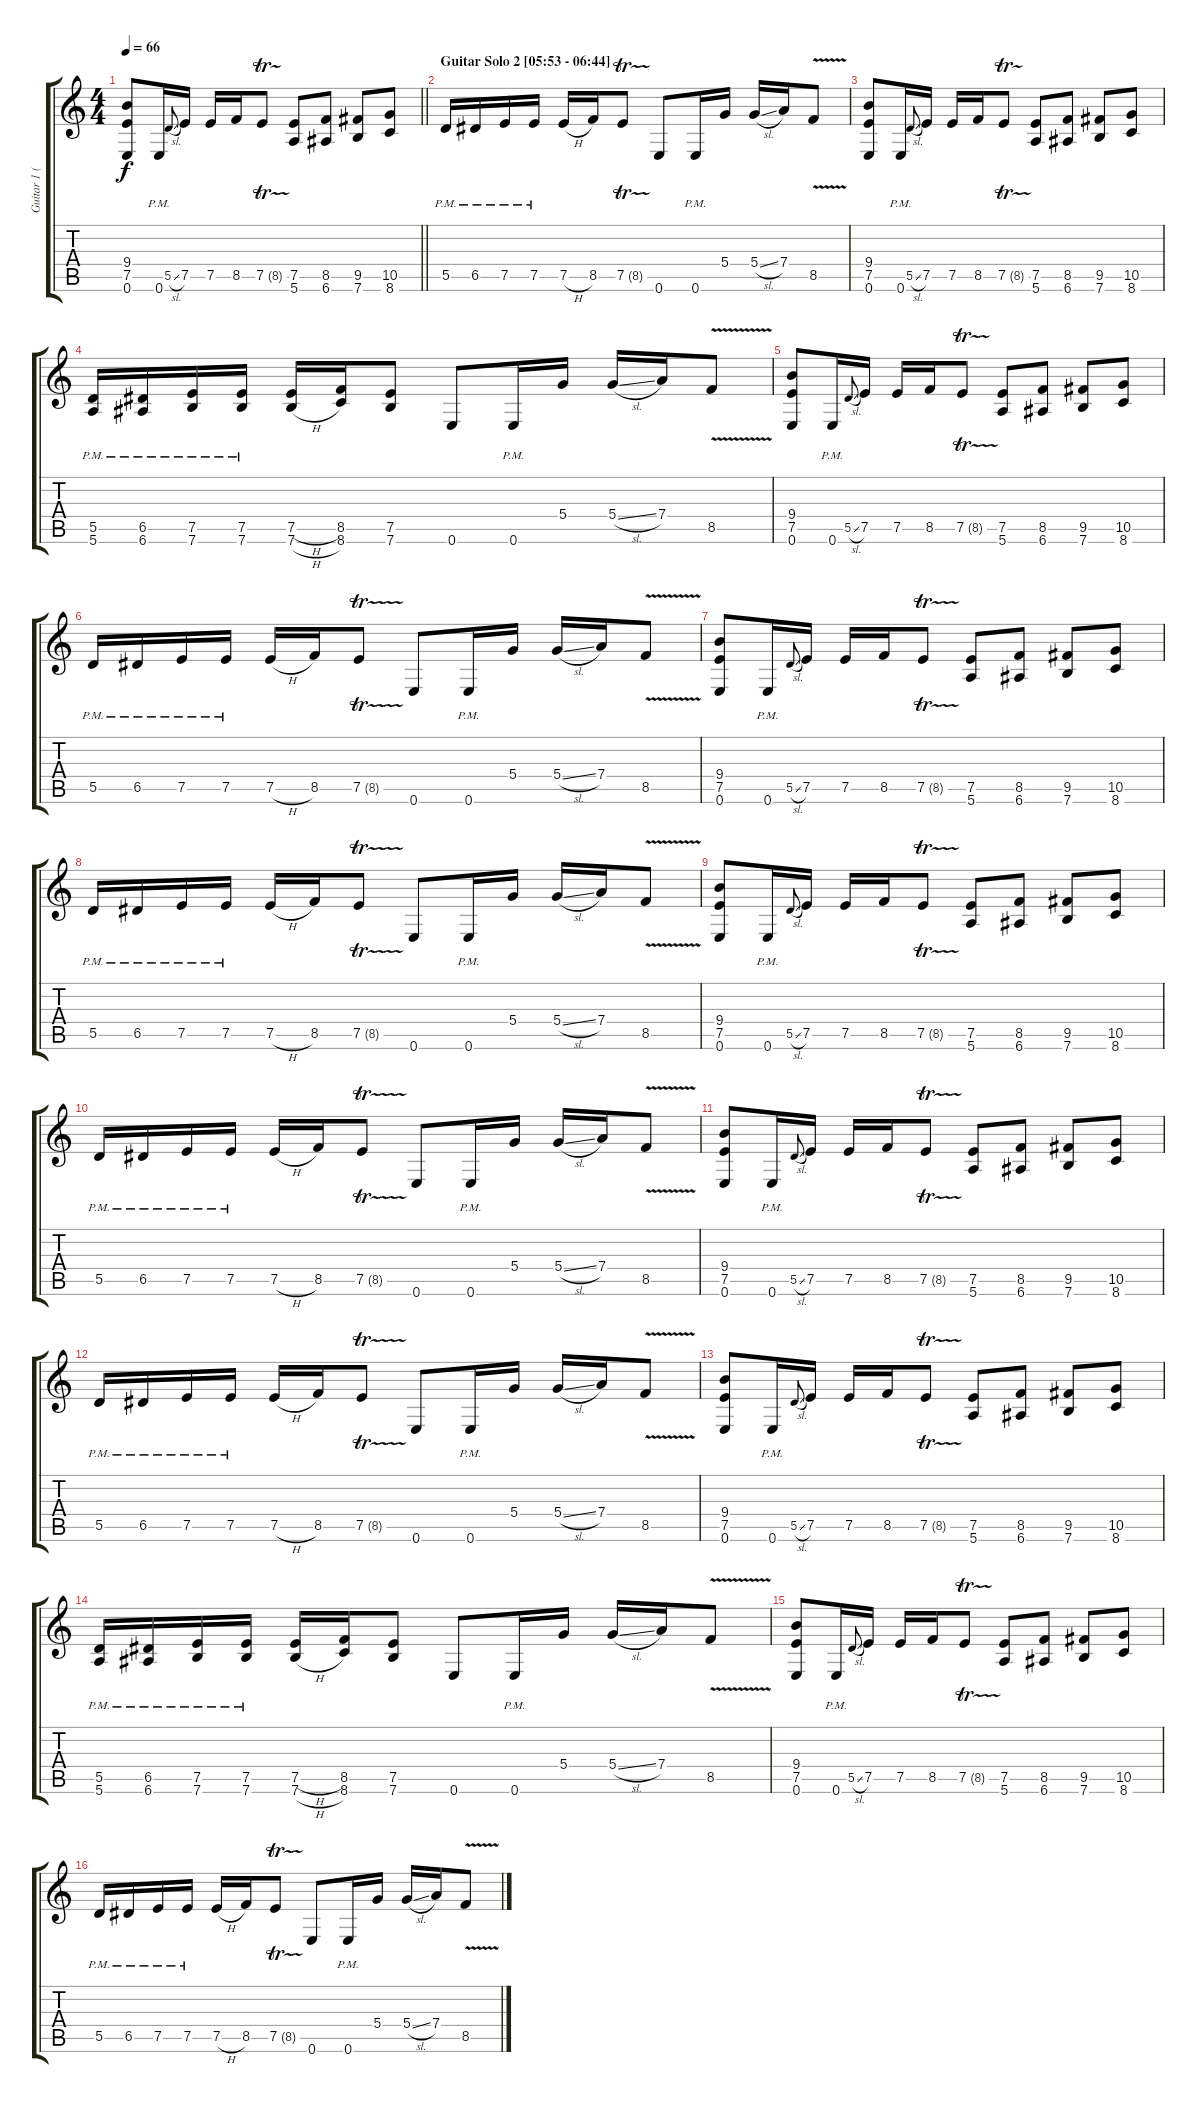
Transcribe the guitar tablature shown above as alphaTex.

\track ("Guitar 1 (Distortion)" "Guitar 1 (") {instrument distortionguitar}
\staff {score tabs}
\tuning (E4 B3 G3 D3 A2 E2) {hide}
\ts (4 4)
\tempo 66
\clef g2
\barLineRight lightlight
\ks c
(9.4 7.5 0.6).8{dy f} 0.6{pm}.16 5.5{sl}.8{gr onbeat} 7.5.16 7.5.16 8.5.16 7.5{tr (8 64)}.8 (7.5 5.6).8 (8.5 6.6).8 (9.5 7.6).8 (10.5 8.6).8 |
\section ("" "Guitar Solo 2 [05:53 - 06:44]")
5.5{pm}.16 6.5{pm}.16 7.5{pm}.16 7.5{pm}.16 7.5{h}.16 8.5.16 7.5{tr (8 64)}.8 0.6.8 0.6{pm}.16 5.4.16 5.4{sl}.16 7.4.16 8.5{v}.8 |
(9.4 7.5 0.6).8 0.6{pm}.16 5.5{sl}.8{gr onbeat} 7.5.16 7.5.16 8.5.16 7.5{tr (8 64)}.8 (7.5 5.6).8 (8.5 6.6).8 (9.5 7.6).8 (10.5 8.6).8 |
(5.5{pm} 5.6{pm}).16 (6.5{pm} 6.6{pm}).16 (7.5{pm} 7.6{pm}).16 (7.5{pm} 7.6{pm}).16 (7.5{h} 7.6{h}).16 (8.5 8.6).16 (7.5 7.6).8 0.6.8 0.6{pm}.16 5.4.16 5.4{sl}.16 7.4.16 8.5{v}.8 |
(9.4 7.5 0.6).8 0.6{pm}.16 5.5{sl}.8{gr onbeat} 7.5.16 7.5.16 8.5.16 7.5{tr (8 64)}.8 (7.5 5.6).8 (8.5 6.6).8 (9.5 7.6).8 (10.5 8.6).8 |
5.5{pm}.16{volume 8} 6.5{pm}.16 7.5{pm}.16 7.5{pm}.16 7.5{h}.16 8.5.16 7.5{tr (8 64)}.8 0.6.8 0.6{pm}.16 5.4.16 5.4{sl}.16 7.4.16 8.5{v}.8 |
(9.4 7.5 0.6).8 0.6{pm}.16 5.5{sl}.8{gr onbeat} 7.5.16 7.5.16 8.5.16 7.5{tr (8 64)}.8 (7.5 5.6).8 (8.5 6.6).8 (9.5 7.6).8 (10.5 8.6).8 |
5.5{pm}.16 6.5{pm}.16 7.5{pm}.16 7.5{pm}.16 7.5{h}.16 8.5.16 7.5{tr (8 64)}.8 0.6.8 0.6{pm}.16 5.4.16 5.4{sl}.16 7.4.16 8.5{v}.8 |
(9.4 7.5 0.6).8 0.6{pm}.16 5.5{sl}.8{gr onbeat} 7.5.16 7.5.16 8.5.16 7.5{tr (8 64)}.8 (7.5 5.6).8 (8.5 6.6).8 (9.5 7.6).8 (10.5 8.6).8 |
5.5{pm}.16{volume 4} 6.5{pm}.16 7.5{pm}.16 7.5{pm}.16 7.5{h}.16 8.5.16 7.5{tr (8 64)}.8 0.6.8 0.6{pm}.16 5.4.16 5.4{sl}.16 7.4.16 8.5{v}.8 |
(9.4 7.5 0.6).8 0.6{pm}.16 5.5{sl}.8{gr onbeat} 7.5.16 7.5.16 8.5.16 7.5{tr (8 64)}.8 (7.5 5.6).8 (8.5 6.6).8 (9.5 7.6).8 (10.5 8.6).8 |
5.5{pm}.16 6.5{pm}.16 7.5{pm}.16 7.5{pm}.16 7.5{h}.16 8.5.16 7.5{tr (8 64)}.8 0.6.8 0.6{pm}.16 5.4.16 5.4{sl}.16 7.4.16 8.5{v}.8 |
(9.4 7.5 0.6).8 0.6{pm}.16 5.5{sl}.8{gr onbeat} 7.5.16 7.5.16 8.5.16 7.5{tr (8 64)}.8 (7.5 5.6).8 (8.5 6.6).8 (9.5 7.6).8 (10.5 8.6).8 |
(5.5{pm} 5.6{pm}).16{volume 0} (6.5{pm} 6.6{pm}).16 (7.5{pm} 7.6{pm}).16 (7.5{pm} 7.6{pm}).16 (7.5{h} 7.6{h}).16 (8.5 8.6).16 (7.5 7.6).8 0.6.8 0.6{pm}.16 5.4.16 5.4{sl}.16 7.4.16 8.5{v}.8 |
(9.4 7.5 0.6).8 0.6{pm}.16 5.5{sl}.8{gr onbeat} 7.5.16 7.5.16 8.5.16 7.5{tr (8 64)}.8 (7.5 5.6).8 (8.5 6.6).8 (9.5 7.6).8 (10.5 8.6).8 |
5.5{pm}.16 6.5{pm}.16 7.5{pm}.16 7.5{pm}.16 7.5{h}.16 8.5.16 7.5{tr (8 64)}.8 0.6.8 0.6{pm}.16 5.4.16 5.4{sl}.16 7.4.16 8.5{v}.8
